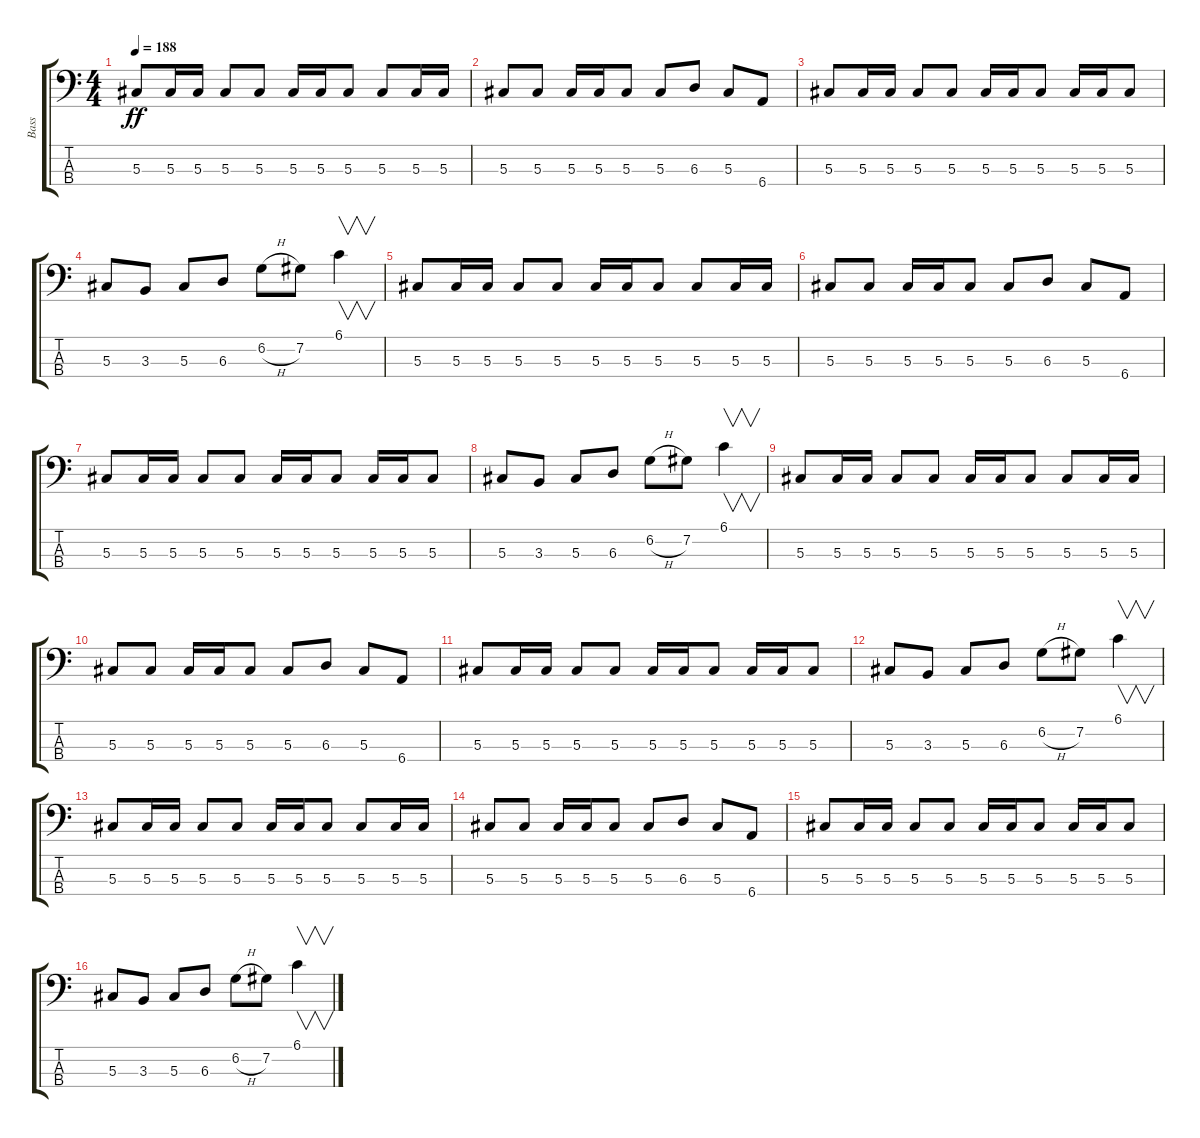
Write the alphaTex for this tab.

\track ("Bass" "Bass") {instrument electricbasspick}
\staff {score tabs}
\tuning (Gb2 Db2 Ab1 Eb1) {hide}
\ts (4 4)
\tempo 188
\clef f4
\ks c
5.3.8{dy ff} 5.3.16 5.3.16 5.3.8 5.3.8 5.3.16 5.3.16 5.3.8 5.3.8 5.3.16 5.3.16 |
5.3.8 5.3.8 5.3.16 5.3.16 5.3.8 5.3.8 6.3.8 5.3.8 6.4.8 |
5.3.8 5.3.16 5.3.16 5.3.8 5.3.8 5.3.16 5.3.16 5.3.8 5.3.16 5.3.16 5.3.8 |
5.3.8 3.3.8 5.3.8 6.3.8 6.2{h}.8 7.2.8 6.1.4{v} |
5.3.8 5.3.16 5.3.16 5.3.8 5.3.8 5.3.16 5.3.16 5.3.8 5.3.8 5.3.16 5.3.16 |
5.3.8 5.3.8 5.3.16 5.3.16 5.3.8 5.3.8 6.3.8 5.3.8 6.4.8 |
5.3.8 5.3.16 5.3.16 5.3.8 5.3.8 5.3.16 5.3.16 5.3.8 5.3.16 5.3.16 5.3.8 |
5.3.8 3.3.8 5.3.8 6.3.8 6.2{h}.8 7.2.8 6.1.4{v} |
5.3.8 5.3.16 5.3.16 5.3.8 5.3.8 5.3.16 5.3.16 5.3.8 5.3.8 5.3.16 5.3.16 |
5.3.8 5.3.8 5.3.16 5.3.16 5.3.8 5.3.8 6.3.8 5.3.8 6.4.8 |
5.3.8 5.3.16 5.3.16 5.3.8 5.3.8 5.3.16 5.3.16 5.3.8 5.3.16 5.3.16 5.3.8 |
5.3.8 3.3.8 5.3.8 6.3.8 6.2{h}.8 7.2.8 6.1.4{v} |
5.3.8 5.3.16 5.3.16 5.3.8 5.3.8 5.3.16 5.3.16 5.3.8 5.3.8 5.3.16 5.3.16 |
5.3.8 5.3.8 5.3.16 5.3.16 5.3.8 5.3.8 6.3.8 5.3.8 6.4.8 |
5.3.8 5.3.16 5.3.16 5.3.8 5.3.8 5.3.16 5.3.16 5.3.8 5.3.16 5.3.16 5.3.8 |
5.3.8 3.3.8 5.3.8 6.3.8 6.2{h}.8 7.2.8 6.1.4{v}
